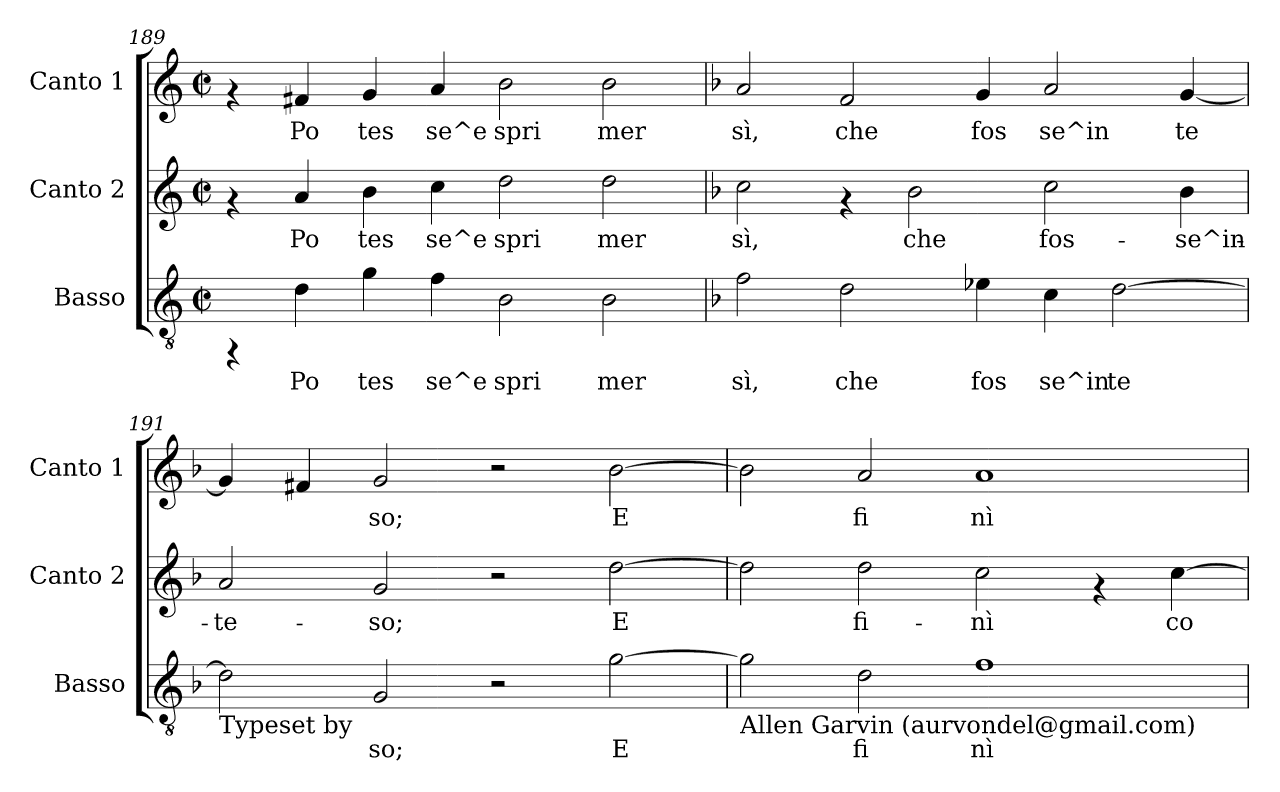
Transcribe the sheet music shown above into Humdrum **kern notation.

**kern	**text	**kern	**text	**kern	**text
*part3	*part3	*part2	*part2	*part1	*part1
*staff3	*staff3	*staff2	*staff2	*staff1	*staff1
*I"Basso	*	*I"Canto 2	*	*I"Canto 1	*
*I'Basso	*	*I'Canto 2	*	*I'Canto 1	*
*clefGv2	*	*clefG2	*	*clefG2	*
*k[]	*	*k[]	*	*k[]	*
*C:	*	*C:	*	*C:	*
*M2/2	*	*M2/2	*	*M2/2	*
*met(c|)	*	*met(c|)	*	*met(c|)	*
=189	=189	=189	=189	=189	=189
4rFF	.	4rf	.	4rf	.
!	!LO:LY:b:cj	!	!LO:LY:b:cj	!	!LO:LY:a:cj
4d\	Po	4a/	Po	4f#X/	Po
!	!LO:LY:b:cj	!	!LO:LY:b:cj	!	!LO:LY:a:cj
4g\	tes	4b\	tes	4g/	tes
!	!LO:LY:b:cj	!	!LO:LY:b:cj	!	!LO:LY:a:cj
4f\	se^e	4cc\	se^e	4a/	se^e
!	!LO:LY:b:cj	!	!LO:LY:b:cj	!	!LO:LY:a:cj
2B\	spri	2dd\	spri	2b\	spri
!	!LO:LY:b:cj	!	!LO:LY:b:cj	!	!LO:LY:a:cj
2B\	mer	2dd\	mer	2b\	mer
!!LO:PB:g=z
=190	=190	=190	=190	=190	=190
*k[b-]	*	*k[b-]	*	*k[b-]	*
*F:	*	*F:	*	*F:	*
!	!LO:LY:b:cj	!	!LO:LY:b:cj	!	!LO:LY:a:cj
2f\	sì,	2cc\	sì,	2a/	sì,
!	!LO:LY:b:cj	!	!	!	!LO:LY:a:cj
2d\	che	4rf	.	2f/	che
!	!	!	!LO:LY:b:cj	!	!
.	.	2b-\	che	.	.
!	!LO:LY:b:cj	!	!	!	!LO:LY:a:cj
4e-X\	fos	.	.	4g/	fos
!	!LO:LY:b:cj	!	!LO:LY:b:cj	!	!LO:LY:a:cj
4c\	se^in	2cc\	fos-	2a/	se^in
!	!LO:LY:b:cj	!	!	!	!
[>2d\	te	.	.	.	.
!	!	!	!LO:LY:b:cj	!	!LO:LY:a:cj
.	.	4b-\	-se^in-	[<4g/	te
=191	=191	=191	=191	=191	=191
!LO:TX:b:t=Typeset by	!	!	!	!	!
!	!LO:LY:b:cj	!	!LO:LY:b:cj	!	!LO:LY:a:cj
2d\]	.	2a/	-te-	4g/]	.
!	!	!	!	!	!LO:LY:a:cj
.	.	.	.	4f#/	.
!	!LO:LY:b:cj	!	!LO:LY:b:cj	!	!LO:LY:a:cj
2G/	so;	2g/	-so;	2g/	so;
2r	.	2r	.	2r	.
!	!LO:LY:b:cj	!	!LO:LY:b:cj	!	!LO:LY:a:cj
[>2g\	E	[>2dd\	E	[>2b-\	E
=192	=192	=192	=192	=192	=192
!LO:TX:b:t=Allen Garvin (aurvondel@gmail.com)	!	!	!	!	!
!	!LO:LY:b:cj	!	!LO:LY:b:cj	!	!LO:LY:b:cj
2g\]	.	2dd\]	.	2b-\]	.
!	!LO:LY:b:cj	!	!LO:LY:b:cj	!	!LO:LY:b:cj
2d\	fi	2dd\	fi-	2a/	fi
!	!LO:LY:b:cj	!	!LO:LY:b:cj	!	!LO:LY:b:cj
1f	nì	2cc\	-nì	1a	nì
.	.	4rf	.	.	.
!	!	!	!LO:LY:b:cj	!	!
.	.	[>4cc\	co-	.	.
=	=	=	=	=	=
*-	*-	*-	*-	*-	*-
